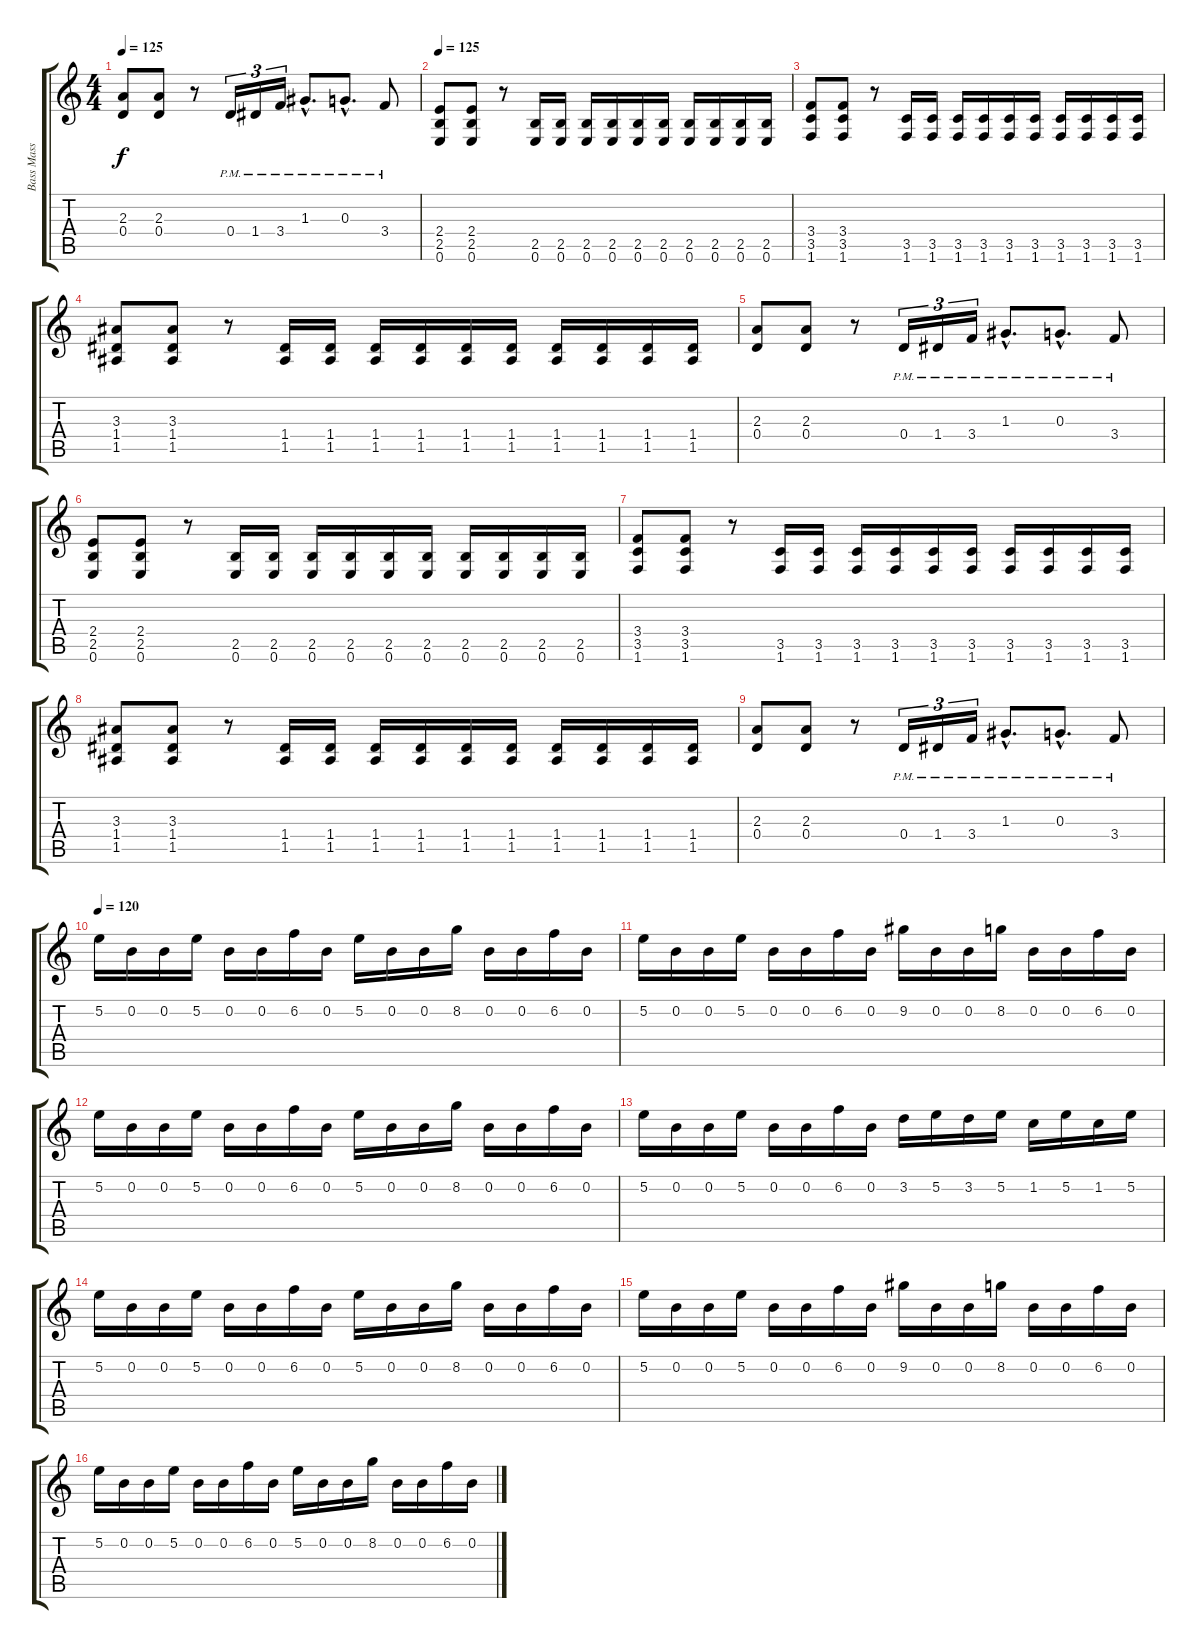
\track ("Bass Mass" "Bass Mass") {instrument overdrivenguitar}
\staff {score tabs}
\tuning (E4 B3 G3 D3 A2 E2) {hide}
\ts (4 4)
\tempo 125
\clef g2
\ks c
(2.3 0.4).8{dy f} (2.3 0.4).8 r.8 0.4{pm}.16{tu (3 2)} 1.4{pm}.16{tu (3 2)} 3.4{pm}.16{tu (3 2)} 1.3{hac pm}.8{d} 0.3{hac pm}.8{d} 3.4{pm}.8 |
\tempo 125
(2.4 2.5 0.6).8 (2.4 2.5 0.6).8 r.8 (2.5 0.6).16 (2.5 0.6).16 (2.5 0.6).16 (2.5 0.6).16 (2.5 0.6).16 (2.5 0.6).16 (2.5 0.6).16 (2.5 0.6).16 (2.5 0.6).16 (2.5 0.6).16 |
(3.4 3.5 1.6).8 (3.4 3.5 1.6).8 r.8 (3.5 1.6).16 (3.5 1.6).16 (3.5 1.6).16 (3.5 1.6).16 (3.5 1.6).16 (3.5 1.6).16 (3.5 1.6).16 (3.5 1.6).16 (3.5 1.6).16 (3.5 1.6).16 |
(3.3 1.4 1.5).8 (3.3 1.4 1.5).8 r.8 (1.4 1.5).16 (1.4 1.5).16 (1.4 1.5).16 (1.4 1.5).16 (1.4 1.5).16 (1.4 1.5).16 (1.4 1.5).16 (1.4 1.5).16 (1.4 1.5).16 (1.4 1.5).16 |
(2.3 0.4).8 (2.3 0.4).8 r.8 0.4{pm}.16{tu (3 2)} 1.4{pm}.16{tu (3 2)} 3.4{pm}.16{tu (3 2)} 1.3{hac pm}.8{d} 0.3{hac pm}.8{d} 3.4{pm}.8 |
(2.4 2.5 0.6).8 (2.4 2.5 0.6).8 r.8 (2.5 0.6).16 (2.5 0.6).16 (2.5 0.6).16 (2.5 0.6).16 (2.5 0.6).16 (2.5 0.6).16 (2.5 0.6).16 (2.5 0.6).16 (2.5 0.6).16 (2.5 0.6).16 |
(3.4 3.5 1.6).8 (3.4 3.5 1.6).8 r.8 (3.5 1.6).16 (3.5 1.6).16 (3.5 1.6).16 (3.5 1.6).16 (3.5 1.6).16 (3.5 1.6).16 (3.5 1.6).16 (3.5 1.6).16 (3.5 1.6).16 (3.5 1.6).16 |
(3.3 1.4 1.5).8 (3.3 1.4 1.5).8 r.8 (1.4 1.5).16 (1.4 1.5).16 (1.4 1.5).16 (1.4 1.5).16 (1.4 1.5).16 (1.4 1.5).16 (1.4 1.5).16 (1.4 1.5).16 (1.4 1.5).16 (1.4 1.5).16 |
(2.3 0.4).8 (2.3 0.4).8 r.8 0.4{pm}.16{tu (3 2)} 1.4{pm}.16{tu (3 2)} 3.4{pm}.16{tu (3 2)} 1.3{hac pm}.8{d} 0.3{hac pm}.8{d} 3.4{pm}.8 |
\tempo 120
5.2.16 0.2.16 0.2.16 5.2.16 0.2.16 0.2.16 6.2.16 0.2.16 5.2.16 0.2.16 0.2.16 8.2.16 0.2.16 0.2.16 6.2.16 0.2.16 |
5.2.16 0.2.16 0.2.16 5.2.16 0.2.16 0.2.16 6.2.16 0.2.16 9.2.16 0.2.16 0.2.16 8.2.16 0.2.16 0.2.16 6.2.16 0.2.16 |
5.2.16 0.2.16 0.2.16 5.2.16 0.2.16 0.2.16 6.2.16 0.2.16 5.2.16 0.2.16 0.2.16 8.2.16 0.2.16 0.2.16 6.2.16 0.2.16 |
5.2.16 0.2.16 0.2.16 5.2.16 0.2.16 0.2.16 6.2.16 0.2.16 3.2.16 5.2.16 3.2.16 5.2.16 1.2.16 5.2.16 1.2.16 5.2.16 |
5.2.16 0.2.16 0.2.16 5.2.16 0.2.16 0.2.16 6.2.16 0.2.16 5.2.16 0.2.16 0.2.16 8.2.16 0.2.16 0.2.16 6.2.16 0.2.16 |
5.2.16 0.2.16 0.2.16 5.2.16 0.2.16 0.2.16 6.2.16 0.2.16 9.2.16 0.2.16 0.2.16 8.2.16 0.2.16 0.2.16 6.2.16 0.2.16 |
5.2.16 0.2.16 0.2.16 5.2.16 0.2.16 0.2.16 6.2.16 0.2.16 5.2.16 0.2.16 0.2.16 8.2.16 0.2.16 0.2.16 6.2.16 0.2.16
